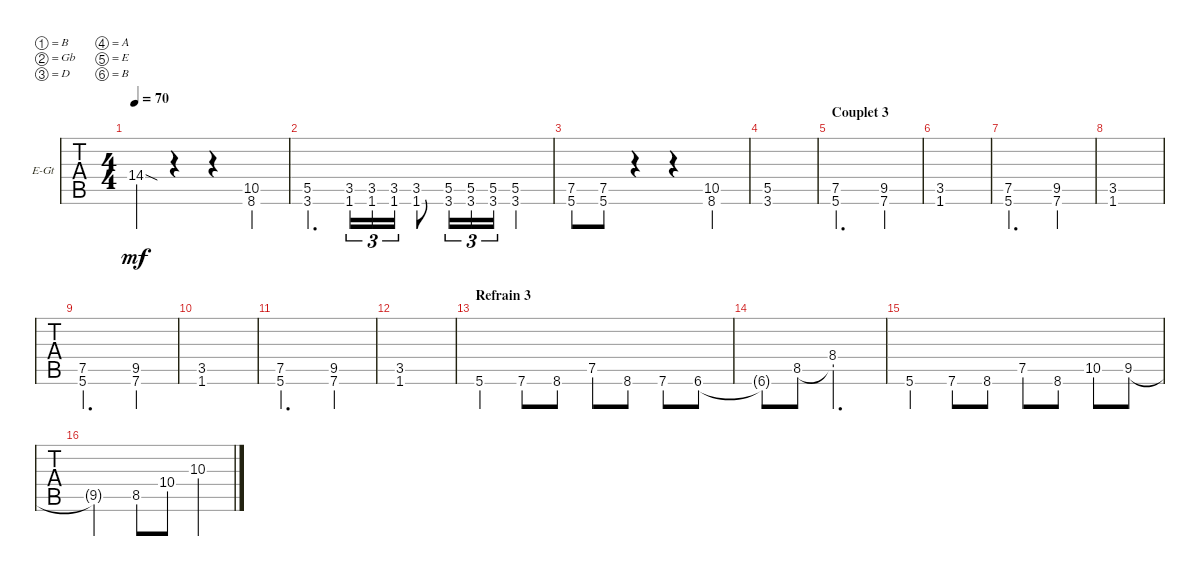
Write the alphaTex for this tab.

\bracketExtendMode groupsimilarinstruments
\firstSystemTrackNameOrientation horizontal
\otherSystemsTrackNameOrientation horizontal
\track ("Lead Guitar" "E-Gt") {instrument distortionguitar}
\staff {tabs}
\tuning (B3 Gb3 D3 A2 E2 B1)
\ts (4 4)
\scale
0.255319
\tempo 70
\accidentals auto
\clef g2
\ottava regular
\simile none
\ks c
14.4{sod}.4{dy mf} r.4 r.4 (8.6 10.5).4 |
\scale
0.401216 (3.6 5.5).4{d} (1.6 3.5).16{tu (3 2)} (1.6 3.5).16{tu (3 2)} (1.6 3.5).16{tu (3 2)} (1.6 3.5).8 (5.5 3.6).16{tu (3 2)} (3.6 5.5).16{tu (3 2)} (3.6 5.5).16{tu (3 2)} (3.6 5.5).4 |
\scale
0.255319 (5.6 7.5).8 (5.6 7.5).8 r.4 r.4 (8.6 10.5).4 |
(3.6 5.5).1 |
\section ("" "Couplet 3")
(5.6 7.5).2{d} (7.6 9.5).4 |
(1.6 3.5).1 |
(5.6 7.5).2{d} (7.6 9.5).4 |
(1.6 3.5).1 |
(5.6 7.5).2{d} (7.6 9.5).4 |
(1.6 3.5).1 |
(5.6 7.5).2{d} (7.6 9.5).4 |
(1.6 3.5).1 |
\section ("" "Refrain 3")
5.6.4 7.6.8 8.6.8 7.5.8 8.6.8 7.6.8 6.6.8 |
6.6{t}.8 8.5.8 (8.4 8.5{t}).2{d} |
5.6.4 7.6.8 8.6.8 7.5.8 8.6.8 10.5.8 9.5.8 |
9.5{t}.2 8.5.8 10.4.8 10.3.4
